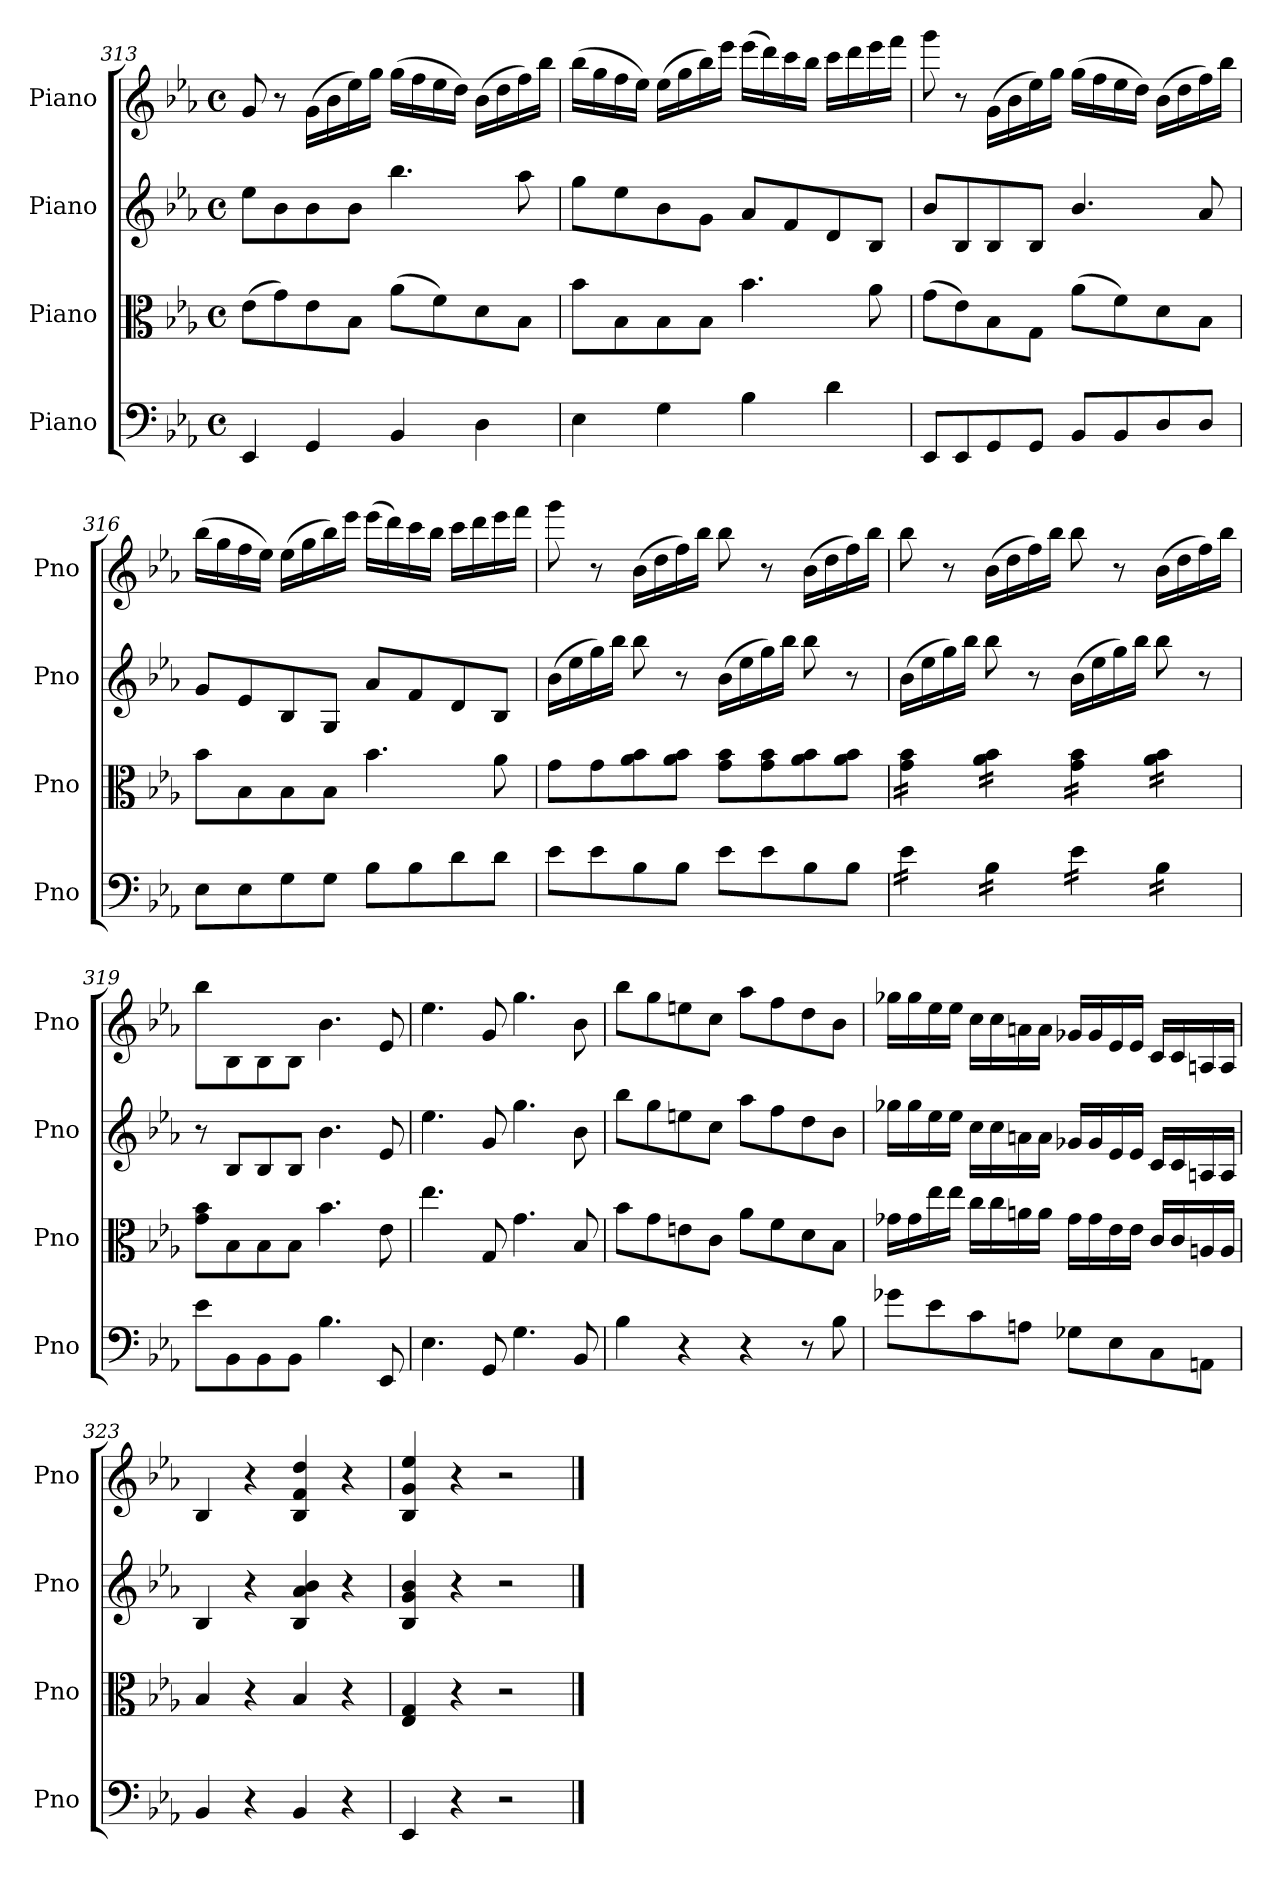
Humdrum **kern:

**kern	**kern	**kern	**kern
*part4	*part3	*part2	*part1
*staff4	*staff3	*staff2	*staff1
*I"Piano	*I"Piano	*I"Piano	*I"Piano
*I'Pno	*I'Pno	*I'Pno	*I'Pno
!!LO:LB:g=z
*clefF4	*clefC3	*clefG2	*clefG2
*k[b-e-a-]	*k[b-e-a-]	*k[b-e-a-]	*k[b-e-a-]
*M4/4	*M4/4	*M4/4	*M4/4
*met(c)	*met(c)	*met(c)	*met(c)
=313	=313	=313	=313
4EE-/	(8e-\L	8ee-\L	8g/
.	8g\)	8b-\	8r
4GG/	8e-\	8b-\	(16g\LL
.	.	.	16b-\
.	8B-\J	8b-\J	16ee-\)
.	.	.	16gg\JJ
4BB-/	(8a-\L	4.bb-\	(16gg\LL
.	.	.	16ff\
.	8f\)	.	16ee-\
.	.	.	16dd\JJ)
4D\	8d\	.	(16b-\LL
.	.	.	16dd\
.	8B-\J	8aa-\	16ff\)
.	.	.	16bb-\JJ
=314	=314	=314	=314
4E-\	8b-\L	8gg\L	(16bb-\LL
.	.	.	16gg\
.	8B-\	8ee-\	16ff\
.	.	.	16ee-\JJ)
4G\	8B-\	8b-\	(16ee-\LL
.	.	.	16gg\
.	8B-\J	8g\J	16bb-\)
.	.	.	16eee-\JJ
4B-\	4.b-\	8a-/L	(16eee-\LL
.	.	.	16ddd\)
.	.	8f/	16ccc\
.	.	.	16bb-\JJ
4d\	.	8d/	16ccc\LL
.	.	.	16ddd\
.	8a-\	8B-/J	16eee-\
.	.	.	16fff\JJ
=315	=315	=315	=315
8EE-/L	(8g\L	8b-/L	8ggg\
8EE-/	8e-\)	8B-/	8r
8GG/	8B-\	8B-/	(16g\LL
.	.	.	16b-\
8GG/J	8G\J	8B-/J	16ee-\)
.	.	.	16gg\JJ
8BB-/L	(8a-\L	4.b-/	(16gg\LL
.	.	.	16ff\
8BB-/	8f\)	.	16ee-\
.	.	.	16dd\JJ)
8D/	8d\	.	(16b-\LL
.	.	.	16dd\
8D/J	8B-\J	8a-/	16ff\)
.	.	.	16bb-\JJ
=316	=316	=316	=316
8E-\L	8b-\L	8g/L	(16bb-\LL
.	.	.	16gg\
8E-\	8B-\	8e-/	16ff\
.	.	.	16ee-\JJ)
8G\	8B-\	8B-/	(16ee-\LL
.	.	.	16gg\
8G\J	8B-\J	8G/J	16bb-\)
.	.	.	16eee-\JJ
8B-\L	4.b-\	8a-/L	(16eee-\LL
.	.	.	16ddd\)
8B-\	.	8f/	16ccc\
.	.	.	16bb-\JJ
8d\	.	8d/	16ccc\LL
.	.	.	16ddd\
8d\J	8a-\	8B-/J	16eee-\
.	.	.	16fff\JJ
=317	=317	=317	=317
8e-\L	8g\L	(16b-\LL	8ggg\
.	.	16ee-\	.
8e-\	8g\	16gg\)	8r
.	.	16bb-\JJ	.
8B-\	8a-\ 8b-\	8bb-\	(16b-\LL
.	.	.	16dd\
8B-\J	8a-\ 8b-\J	8r	16ff\)
.	.	.	16bb-\JJ
8e-\L	8g\ 8b-\L	(16b-\LL	8bb-\
.	.	16ee-\	.
8e-\	8g\ 8b-\	16gg\)	8r
.	.	16bb-\JJ	.
8B-\	8a-\ 8b-\	8bb-\	(16b-\LL
.	.	.	16dd\
8B-\J	8a-\ 8b-\J	8r	16ff\)
.	.	.	16bb-\JJ
!!LO:LB:g=z
=318	=318	=318	=318
*tremolo	*	*	*
*	*tremolo	*	*
16e-\LL	16g\ 16b-\LL	(16b-\LL	8bb-\
16e-\	16g\ 16b-\	16ee-\	.
16e-\	16g\ 16b-\	16gg\)	8r
16e-\JJ	16g\ 16b-\JJ	16bb-\JJ	.
16B-\LL	16a-\ 16b-\LL	8bb-\	(16b-\LL
16B-\	16a-\ 16b-\	.	16dd\
16B-\	16a-\ 16b-\	8r	16ff\)
16B-\JJ	16a-\ 16b-\JJ	.	16bb-\JJ
16e-\LL	16g\ 16b-\LL	(16b-\LL	8bb-\
16e-\	16g\ 16b-\	16ee-\	.
16e-\	16g\ 16b-\	16gg\)	8r
16e-\JJ	16g\ 16b-\JJ	16bb-\JJ	.
16B-\LL	16a-\ 16b-\LL	8bb-\	(16b-\LL
16B-\	16a-\ 16b-\	.	16dd\
16B-\	16a-\ 16b-\	8r	16ff\)
16B-\JJ	16a-\ 16b-\JJ	.	16bb-\JJ
*	*Xtremolo	*	*
*Xtremolo	*	*	*
=319	=319	=319	=319
8e-\L	8g\ 8b-\L	8r	8bb-\L
8BB-\	8B-\	8B-/L	8B-\
8BB-\	8B-\	8B-/	8B-\
8BB-\J	8B-\J	8B-/J	8B-\J
4.B-\	4.b-\	4.b-\	4.b-\
8EE-/	8e-\	8e-/	8e-/
=320	=320	=320	=320
4.E-\	4.ee-\	4.ee-\	4.ee-\
8GG/	8G/	8g/	8g/
4.G\	4.g\	4.gg\	4.gg\
8BB-/	8B-/	8b-\	8b-\
=321	=321	=321	=321
4B-\	8b-\L	8bb-\L	8bb-\L
.	8g\	8gg\	8gg\
4r	8en\	8een\	8een\
.	8c\J	8cc\J	8cc\J
4r	8a-\L	8aa-\L	8aa-\L
.	8f\	8ff\	8ff\
8r	8d\	8dd\	8dd\
8B-\	8B-\J	8b-\J	8b-\J
=322	=322	=322	=322
8g-X\L	16g-X\LL	16gg-X\LL	16gg-X\LL
.	16g-\	16gg-\	16gg-\
8e-\	16ee-\	16ee-\	16ee-\
.	16ee-\JJ	16ee-\JJ	16ee-\JJ
8c\	16cc\LL	16cc\LL	16cc\LL
.	16cc\	16cc\	16cc\
8An\J	16an\	16an\	16an\
.	16a\JJ	16a\JJ	16a\JJ
8G-X\L	16g-\LL	16g-X/LL	16g-X/LL
.	16g-\	16g-/	16g-/
8E-\	16e-\	16e-/	16e-/
.	16e-\JJ	16e-/JJ	16e-/JJ
8C\	16c/LL	16c/LL	16c/LL
.	16c/	16c/	16c/
8AAn\J	16An/	16An/	16An/
.	16A/JJ	16A/JJ	16A/JJ
=323	=323	=323	=323
4BB-/	4B-/	4B-/	4B-/
4r	4r	4r	4r
4BB-/	4B-/	4B-/ 4a-/ 4b-/	4B-/ 4f/ 4dd/
4r	4r	4r	4r
=324	=324	=324	=324
4EE-/	4E-/ 4G/	4B-/ 4g/ 4b-/	4B-/ 4g/ 4ee-/
4r	4r	4r	4r
2r	2r	2r	2r
==	==	==	==
*-	*-	*-	*-
